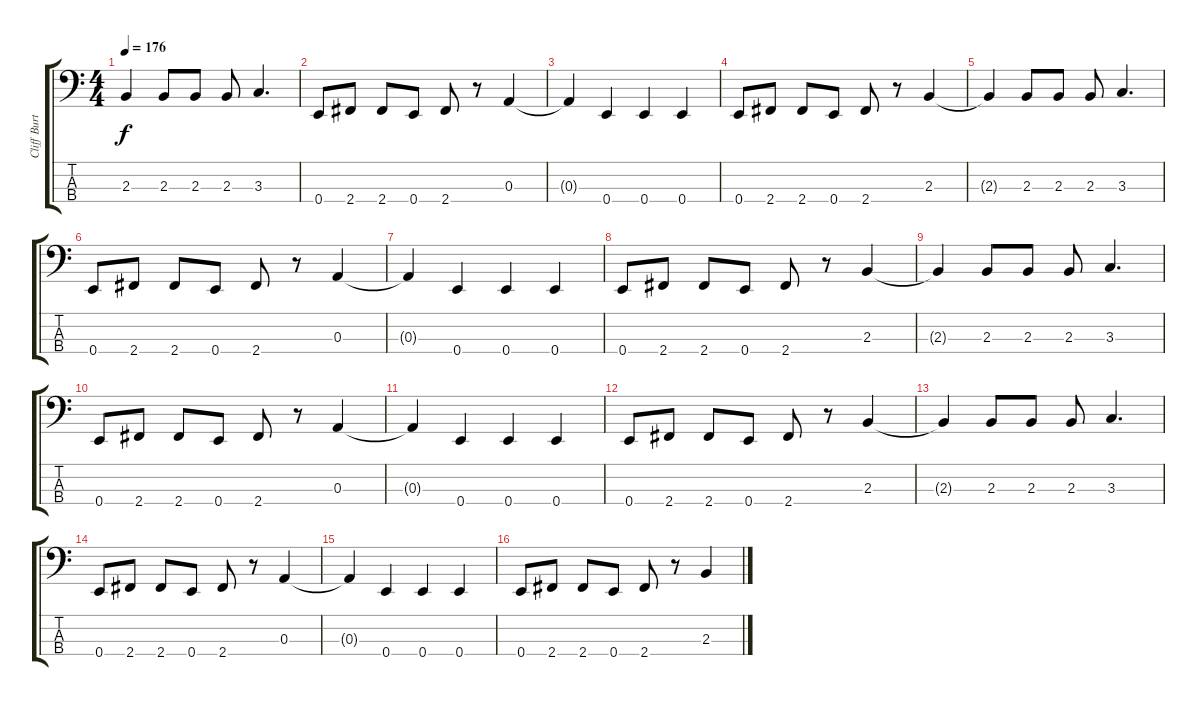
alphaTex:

\track ("Cliff Burton" "Cliff Burt") {instrument electricbasspick}
\staff {score tabs}
\tuning (G2 D2 A1 E1) {hide}
\ts (4 4)
\tempo 176
\clef f4
\ks c
2.3{t}.4{dy f} 2.3.8 2.3.8 2.3.8 3.3.4{d} |
0.4.8 2.4.8 2.4.8 0.4.8 2.4.8 r.8 0.3.4 |
0.3{t}.4 0.4.4 0.4.4 0.4.4 |
0.4.8 2.4.8 2.4.8 0.4.8 2.4.8 r.8 2.3.4 |
2.3{t}.4 2.3.8 2.3.8 2.3.8 3.3.4{d} |
0.4.8 2.4.8 2.4.8 0.4.8 2.4.8 r.8 0.3.4 |
0.3{t}.4 0.4.4 0.4.4 0.4.4 |
0.4.8 2.4.8 2.4.8 0.4.8 2.4.8 r.8 2.3.4 |
2.3{t}.4 2.3.8 2.3.8 2.3.8 3.3.4{d} |
0.4.8 2.4.8 2.4.8 0.4.8 2.4.8 r.8 0.3.4 |
0.3{t}.4 0.4.4 0.4.4 0.4.4 |
0.4.8 2.4.8 2.4.8 0.4.8 2.4.8 r.8 2.3.4 |
2.3{t}.4 2.3.8 2.3.8 2.3.8 3.3.4{d} |
0.4.8 2.4.8 2.4.8 0.4.8 2.4.8 r.8 0.3.4 |
0.3{t}.4 0.4.4 0.4.4 0.4.4 |
0.4.8 2.4.8 2.4.8 0.4.8 2.4.8 r.8 2.3.4
